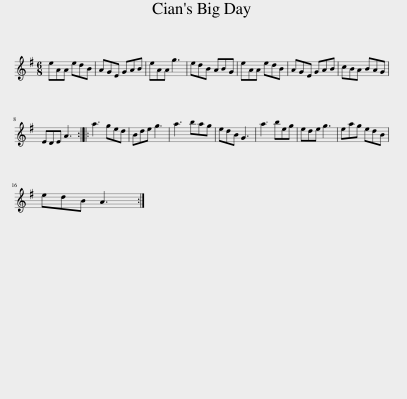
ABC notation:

X:1
L:1/8
M:6/8
I:linebreak $
K:G
V:1 treble
V:1
 eAA edB | AGE GAB | eAA g3 | edB ABG | eAA edB | %5
 AGE GAB | cBA BAG |$ EDE A3 :: a3 ged | Bde g3 | %10
 a3 bag | edB G3 | a3 beg | ede g3 | eag edB |$ %15
 edB A3 :| %16
